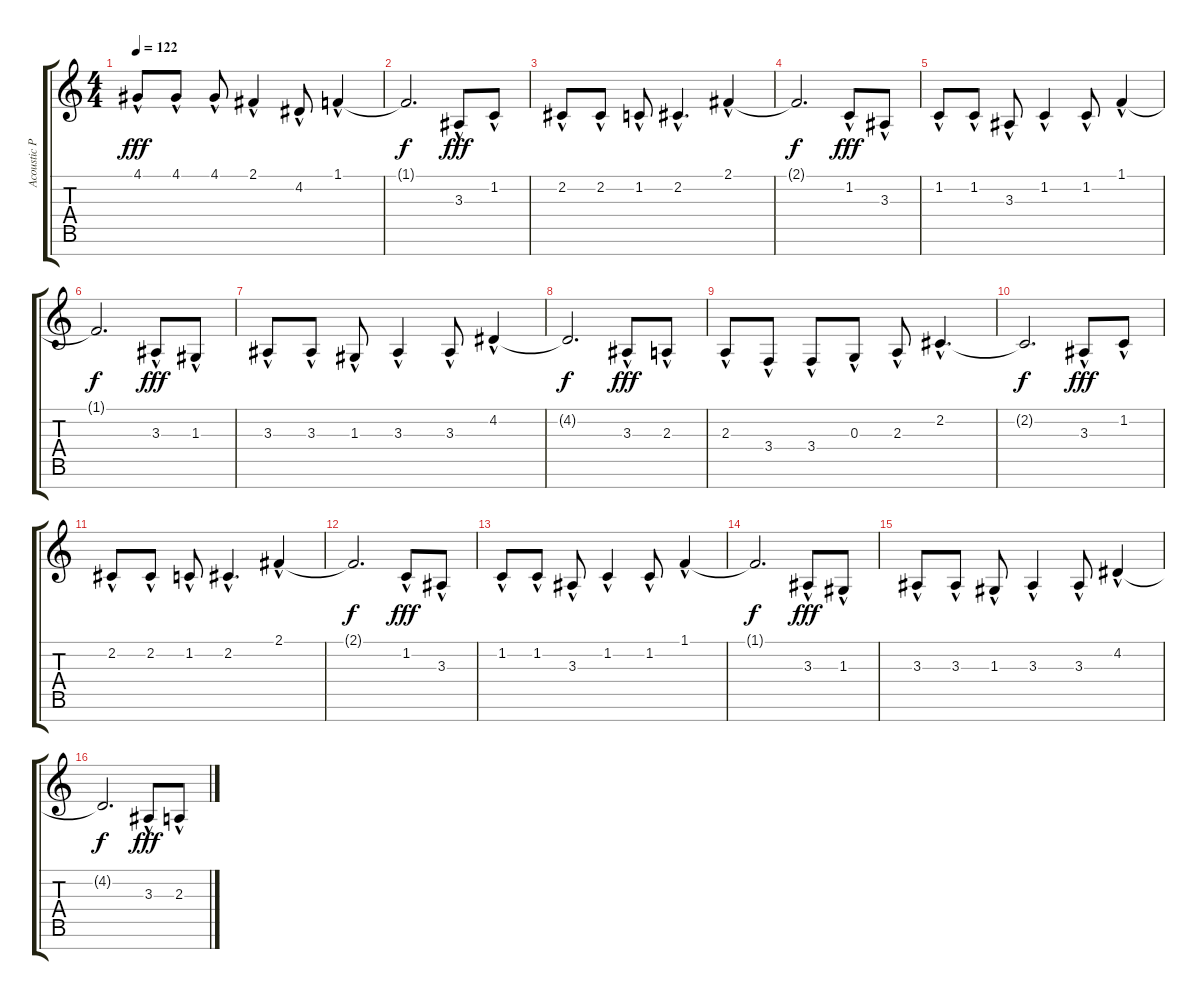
\track ("Acoustic Piano" "Acoustic P") {instrument sopranosax}
\staff {score tabs}
\tuning (E4 B3 G3 D3 A2 E2 B1) {hide}
\ts (4 4)
\tempo 122
\clef g2
\ks c
4.1{hac}.8{dy fff} 4.1{hac}.8 4.1{hac}.8 2.1{hac}.4 4.2{hac}.8 1.1{hac}.4 |
1.1{t}.2{d dy f} 3.3{hac}.8{dy fff} 1.2{hac}.8 |
2.2{hac}.8 2.2{hac}.8 1.2{hac}.8 2.2{hac}.4{d} 2.1{hac}.4 |
2.1{t}.2{d dy f} 1.2{hac}.8{dy fff} 3.3{hac}.8 |
1.2{hac}.8 1.2{hac}.8 3.3{hac}.8 1.2{hac}.4 1.2{hac}.8 1.1{hac}.4 |
1.1{t}.2{d dy f} 3.3{hac}.8{dy fff} 1.3{hac}.8 |
3.3{hac}.8 3.3{hac}.8 1.3{hac}.8 3.3{hac}.4 3.3{hac}.8 4.2{hac}.4 |
4.2{t}.2{d dy f} 3.3{hac}.8{dy fff} 2.3{hac}.8 |
2.3{hac}.8 3.4{hac}.8 3.4{hac}.8 0.3{hac}.8 2.3{hac}.8 2.2{hac}.4{d} |
2.2{t}.2{d dy f} 3.3{hac}.8{dy fff} 1.2{hac}.8 |
2.2{hac}.8 2.2{hac}.8 1.2{hac}.8 2.2{hac}.4{d} 2.1{hac}.4 |
2.1{t}.2{d dy f} 1.2{hac}.8{dy fff} 3.3{hac}.8 |
1.2{hac}.8 1.2{hac}.8 3.3{hac}.8 1.2{hac}.4 1.2{hac}.8 1.1{hac}.4 |
1.1{t}.2{d dy f} 3.3{hac}.8{dy fff} 1.3{hac}.8 |
3.3{hac}.8 3.3{hac}.8 1.3{hac}.8 3.3{hac}.4 3.3{hac}.8 4.2{hac}.4 |
4.2{t}.2{d dy f} 3.3{hac}.8{dy fff} 2.3{hac}.8
